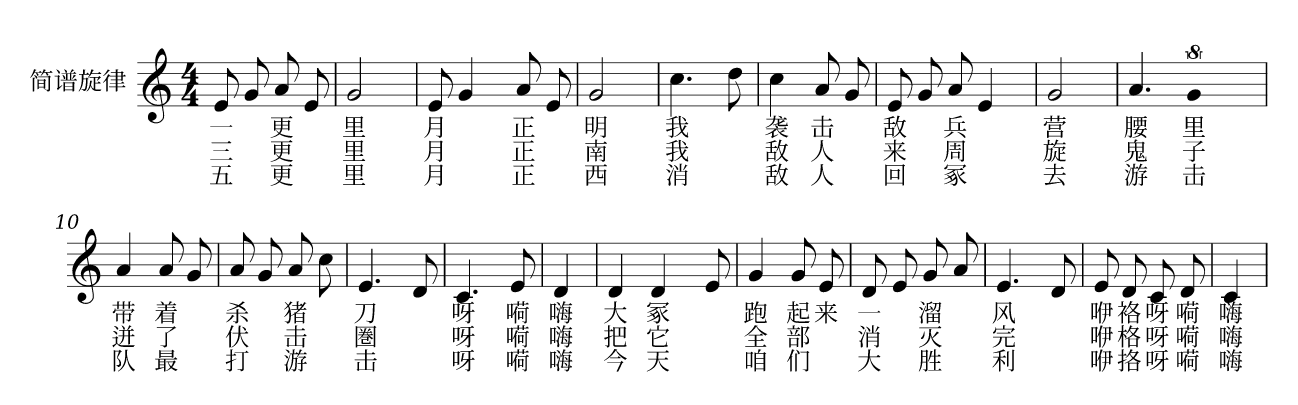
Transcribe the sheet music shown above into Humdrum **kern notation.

**kern	**text	**text	**text
*part1	*part1	*part1	*part1
*staff1	*staff1	*staff1	*staff1
*I"简谱旋律	*	*	*
*k[]	*	*	*
*M4/4	*	*	*
=1	=1	=1	=1
8e	一	三	五
8g	.	.	.
8a	更	更	更
8e	.	.	.
=2	=2	=2	=2
2g	里	里	里
=3	=3	=3	=3
8e	月	月	月
!LO:N:vis=4	!	!	!
4.g	.	.	.
8a	正	正	正
8e	.	.	.
=4	=4	=4	=4
2g	明	南	西
=5	=5	=5	=5
4.cc	我	我	消
8dd	.	.	.
=6	=6	=6	=6
4cc	袭	敌	敌
8a	击	人	人
8g	.	.	.
=7	=7	=7	=7
8e	敌	来	回
8g	.	.	.
8a	兵	周	冢
!LO:N:vis=4	!	!	!
4.e	.	.	.
=8	=8	=8	=8
2g	营	旋	去
=9	=9	=9	=9
4.a	腰	鬼	游
!LO:N:vis=2	!	!	!
8%5g	里	子	击
=10	=10	=10	=10
4a	带	迸	队
8a	着	了	最
8g	.	.	.
=11	=11	=11	=11
8a	杀	伏	打
8g	.	.	.
8a	猪	击	游
8cc	.	.	.
=12	=12	=12	=12
4.e	刀	圏	击
8d	.	.	.
=13	=13	=13	=13
4.c	呀	呀	呀
8e	嗬	嗬	嗬
=14	=14	=14	=14
4d	嗨	嗨	嗨
=15	=15	=15	=15
4d	大	把	今
!LO:N:vis=4	!	!	!
4.d	冢	它	天
8e	.	.	.
=16	=16	=16	=16
4g	跑	全	咱
8g	起	部	们
8e	来	.	.
=17	=17	=17	=17
8d	一	消	大
8e	.	.	.
8g	溜	灭	胜
8a	.	.	.
=18	=18	=18	=18
4.e	风	完	利
8d	.	.	.
=19	=19	=19	=19
8e	咿	咿	咿
8d	袼	格	挌
8c	呀	呀	呀
8d	嗬	嗬	嗬
=20	=20	=20	=20
4c	嗨	嗨	嗨
=	=	=	=
*-	*-	*-	*-
